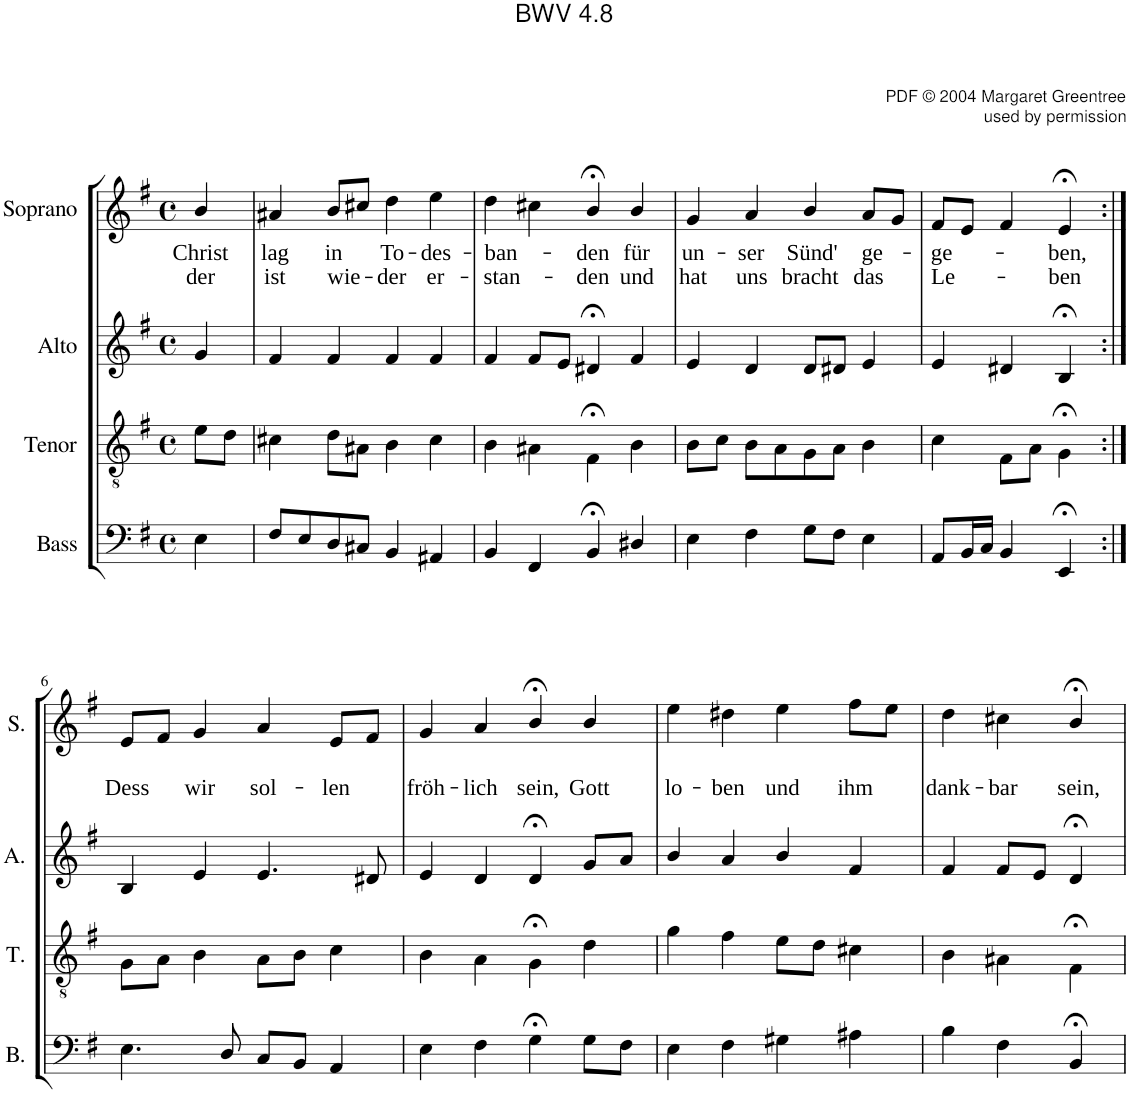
**kern	**kern	**kern	**kern	**text	**text
*part4	*part3	*part2	*part1	*part1	*part1
*staff4	*staff3	*staff2	*staff1	*staff1	*staff1
*I"Bass	*I"Tenor	*I"Alto	*I"Soprano	*	*
*I'B.	*I'T.	*I'A.	*I'S.	*	*
*clefF4	*clefGv2	*clefG2	*clefG2	*	*
*k[f#]	*k[f#]	*k[f#]	*k[f#]	*	*
*M4/4	*M4/4	*M4/4	*M4/4	*	*
*met(c)	*met(c)	*met(c)	*met(c)	*	*
=1	=1	=1	=1	=1	=1
!	!	!	!	!LO:LY:b	!LO:LY:b
4E\	8e\L	4g/	4b/	Christ	der
.	8d\J	.	.	.	.
=2	=2	=2	=2	=2	=2
!	!	!	!	!LO:LY:b	!LO:LY:b
8F#/L	4c#X\	4f#/	4a#X/	lag	ist
8E/	.	.	.	.	.
!	!	!	!	!LO:LY:b	!LO:LY:b
8D/	8d\L	4f#/	8b/L	in	wie-
8C#X/J	8A#X\J	.	8cc#X/J	.	.
!	!	!	!	!LO:LY:b	!LO:LY:b
4BB/	4B\	4f#/	4dd\	To-	-der
!	!	!	!	!LO:LY:b	!LO:LY:b
4AA#X/	4c#\	4f#/	4ee\	-des-	er-
=3	=3	=3	=3	=3	=3
!	!	!	!	!LO:LY:b	!LO:LY:b
4BB/	4B\	4f#/	4dd\	-ban-	-stan-
4FF#/	4A#X\	8f#/L	4cc#X\	.	.
.	.	8e/J	.	.	.
!	!	!	!	!LO:LY:b	!LO:LY:b
4BB;</	4F#;<\	4d#X;</	4b;</	-den	-den
!	!	!	!	!LO:LY:b	!LO:LY:b
4D#X/	4B\	4f#/	4b/	für	und
=4	=4	=4	=4	=4	=4
!	!	!	!	!LO:LY:b	!LO:LY:b
4E\	8B\L	4e/	4g/	un-	hat
.	8c\J	.	.	.	.
!	!	!	!	!LO:LY:b	!LO:LY:b
4F#\	8B\L	4d/	4a/	-ser	uns
.	8A\	.	.	.	.
!	!	!	!	!LO:LY:b	!LO:LY:b
8G\L	8G\	8d/L	4b/	Sünd'	bracht
8F#\J	8A\J	8d#X/J	.	.	.
!	!	!	!	!LO:LY:b	!LO:LY:b
4E\	4B\	4e/	8a/L	ge-	das
.	.	.	8g/J	.	.
=5	=5	=5	=5	=5	=5
!	!	!	!	!LO:LY:b	!LO:LY:b
8AA/L	4c\	4e/	8f#/L	-ge-	Le-
16BB/L	.	.	8e/J	.	.
16C/JJ	.	.	.	.	.
4BB/	8F#\L	4d#X/	4f#/	.	.
.	8A\J	.	.	.	.
!	!	!	!	!LO:LY:b	!LO:LY:b
4EE;</	4G;<\	4B;</	4e;</	-ben,	-ben
!!LO:LB:g=z
=6:|!	=6:|!	=6:|!	=6:|!	=6:|!	=6:|!
!	!	!	!	!	!LO:LY:b
4.E\	8G\L	4B/	8e/L	.	Dess
.	8A\J	.	8f#/J	.	.
!	!	!	!	!	!LO:LY:b
.	4B\	4e/	4g/	.	wir
8D/	.	.	.	.	.
!	!	!	!	!	!LO:LY:b
8C/L	8A\L	4.e/	4a/	.	sol-
8BB/J	8B\J	.	.	.	.
!	!	!	!	!	!LO:LY:b
4AA/	4c\	.	8e/L	.	-len
.	.	8d#X/	8f#/J	.	.
=7	=7	=7	=7	=7	=7
!	!	!	!	!	!LO:LY:b
4E\	4B\	4e/	4g/	.	fröh-
!	!	!	!	!	!LO:LY:b
4F#\	4A\	4d/	4a/	.	-lich
!	!	!	!	!	!LO:LY:b
4G;<\	4G;<\	4d;</	4b;</	.	sein,
!	!	!	!	!	!LO:LY:b
8G\L	4d\	8g/L	4b/	.	Gott
8F#\J	.	8a/J	.	.	.
=8	=8	=8	=8	=8	=8
!	!	!	!	!	!LO:LY:b
4E\	4g\	4b/	4ee\	.	lo-
!	!	!	!	!	!LO:LY:b
4F#\	4f#\	4a/	4dd#X\	.	-ben
!	!	!	!	!	!LO:LY:b
4G#X\	8e\L	4b/	4ee\	.	und
.	8d\J	.	.	.	.
!	!	!	!	!	!LO:LY:b
4A#X\	4c#X\	4f#/	8ff#\L	.	ihm
.	.	.	8ee\J	.	.
=9	=9	=9	=9	=9	=9
!	!	!	!	!	!LO:LY:b
4B\	4B\	4f#/	4dd\	.	dank-
!	!	!	!	!	!LO:LY:b
4F#\	4A#X\	8f#/L	4cc#X\	.	-bar
.	.	8e/J	.	.	.
!	!	!	!	!	!LO:LY:b
4BB;</	4F#;<\	4d;</	4b;</	.	sein,
=	=	=	=	=	=
*-	*-	*-	*-	*-	*-
